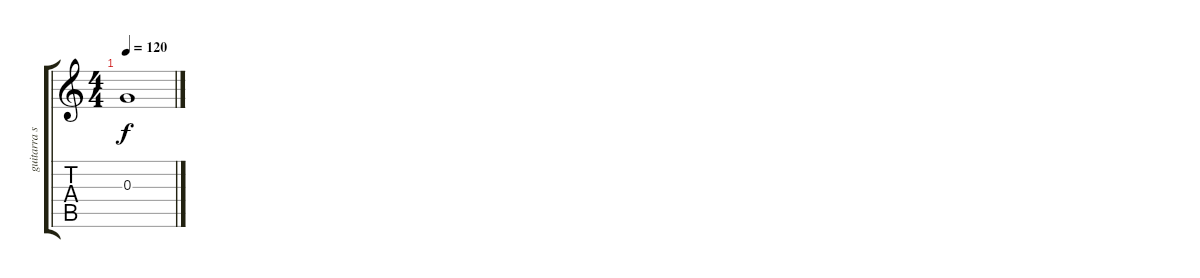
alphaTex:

\track ("guitarra solista" "guitarra s") {instrument distortionguitar}
\staff {score tabs}
\tuning (E4 B3 G3 D3 A2 E2) {hide}
\ts (4 4)
\tempo 120
\clef g2
\ks c
0.3.1{dy f}
